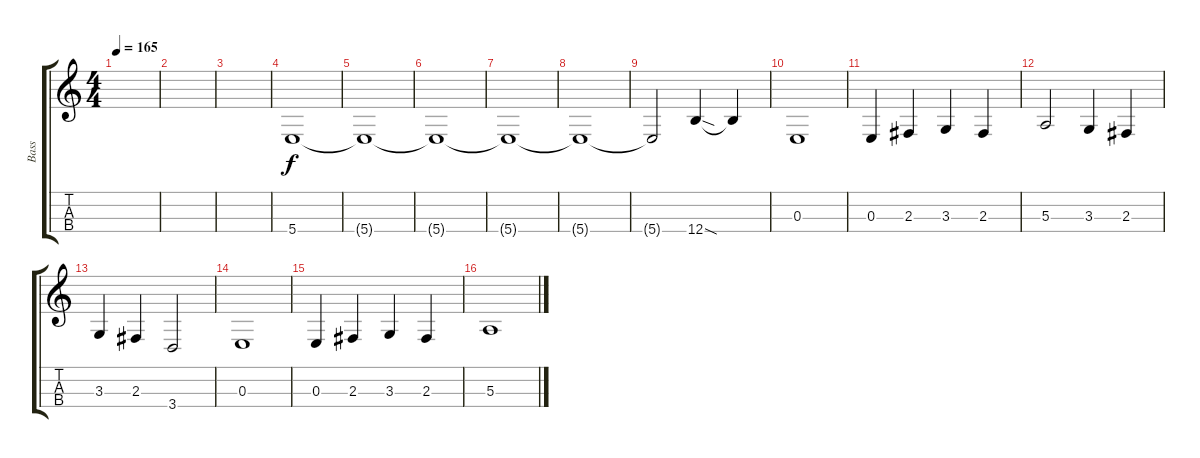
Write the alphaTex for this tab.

\track ("Bass" "Bass") {instrument electricbassfinger}
\staff {score tabs}
\tuning (D3 A2 E2 B1) {hide}
\ts (4 4)
\tempo 165
\clef g2
\ks c
|
|
|
5.4.1 |
5.4{t}.1 |
5.4{t}.1 |
5.4{t}.1 |
5.4{t}.1 |
5.4{t}.2 12.4{sod}.4 12.4{t}.4 |
0.3.1 |
0.3.4 2.3.4 3.3.4 2.3.4 |
5.3.2 3.3.4 2.3.4 |
3.3.4 2.3.4 3.4.2 |
0.3.1 |
0.3.4 2.3.4 3.3.4 2.3.4 |
5.3.1
